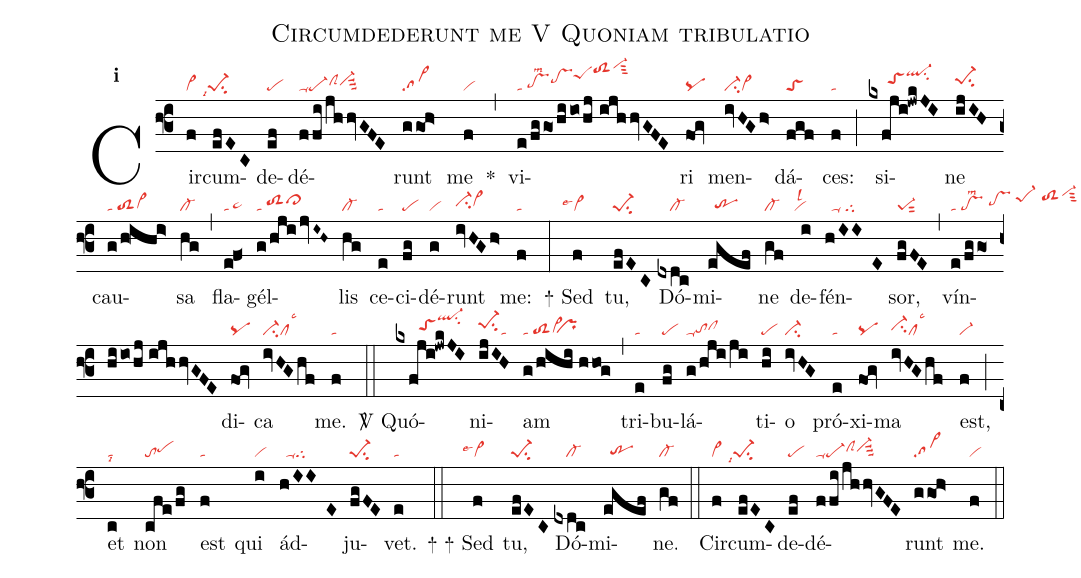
name:Circumdederunt me V Quoniam tribulatio;
office-part:re;
mode:1;
nabc-lines:1;
%%
initial-style: 1;
name: Circumdederunt me;
mode: 2;
office-part: Responsorium;
annotation: Resp.;
annotation: ii;
nabc-lines:1;
%%
(f3) Cir(f|vi>)cum(efEC|```pe-1su2lsi7)de(ef|pe)dé(ffi/jhhvGFE|ta-pe-clShhvi-hhsuu3)runt(ggo!h>|sa>) me(f|vi) <sp>*</sp>(,) vi(e/fggo/hiio/hj//ijhhvGFE|ta/pthglsm2pthipeShktoS2hmvi-hpsut3)ri(fog|pq) men(ivHGh>|ci-vi>)dá(fgf|toS)ces:(f|ta) (;) si(kxfji!jwkJI|//////toShiql-hlsu2)ne(ijIH|pe-1hisu2) cau(g/h!ihi>|ta/toS2vi>hg)sa(hg|cl-) (,) fla(ef<|ta/ta>hg)gél(g/hji/jvI~H~|ta/toS2hhcl>hi)lis(hg|cl-) ce(e|ta)ci(fg|pe)dé(g|vi)runt(ivHGh>|ci-hhvi>hh) me:(f|ta) (:)
<sp>+</sp> Sed(f|```vi>lse4) tu,(efEC|pe-1su2) Dó(dxdc|////cl-)mi(egef|//trhg)ne(gf|cl-) de(i|``vilsl2)fén(h/IIE|//ta-/tg)sor,(fgFE|pe-1sut2) (,) vín(e/fggo/hiio/hj//ijhhvGFE|ta/ptlsm2/pthh/pe-1hj/toS2hjvi-hlsut3)di(fog|pq)ca(ivHGhf|ci-cllsc3) me.(f|ta) (::)

<sp>V/</sp> Quó(kxfji!jwkJI|///////toShhql-hlsu2)ni(ijIH|pe-1hisu2ta)am(g/hihi//hhog|ta/toS2vi>hg``prhg) (,) tri(e|ta)bu(fg|pe)lá(g/hji/ji|ta-tohgclhh)ti(hi|pe)o(ivHG|ci-) pró(e|ta)xi(fog|pq)ma(ivHGhf|ci-hhcllsc3) est,(f|vi-) (;) et(c|talsi8) non(cfe/fg|topehh) est(f|ta) qui(i|vi) ád(h/IIE|//ta-tg)ju(fgFE|pe-1su2)vet.(e|ta) (::)
<sp>+</sp> <sp>+</sp> Sed(f|```vi>lse4) tu,(efEC|pe-1su2) Dó(dxdc|////cl-)mi(egef|//trhg)ne.(gf|cl-) (::)

Cir(f|vi>)cum(efEC|```pe-1su2lsi7)de(ef|pe)dé(ffi/jhhvGFE|ta-pe-clShhvi-hhsuu3)runt(ggo!h>|sa>) me.(f|vi) (::)
